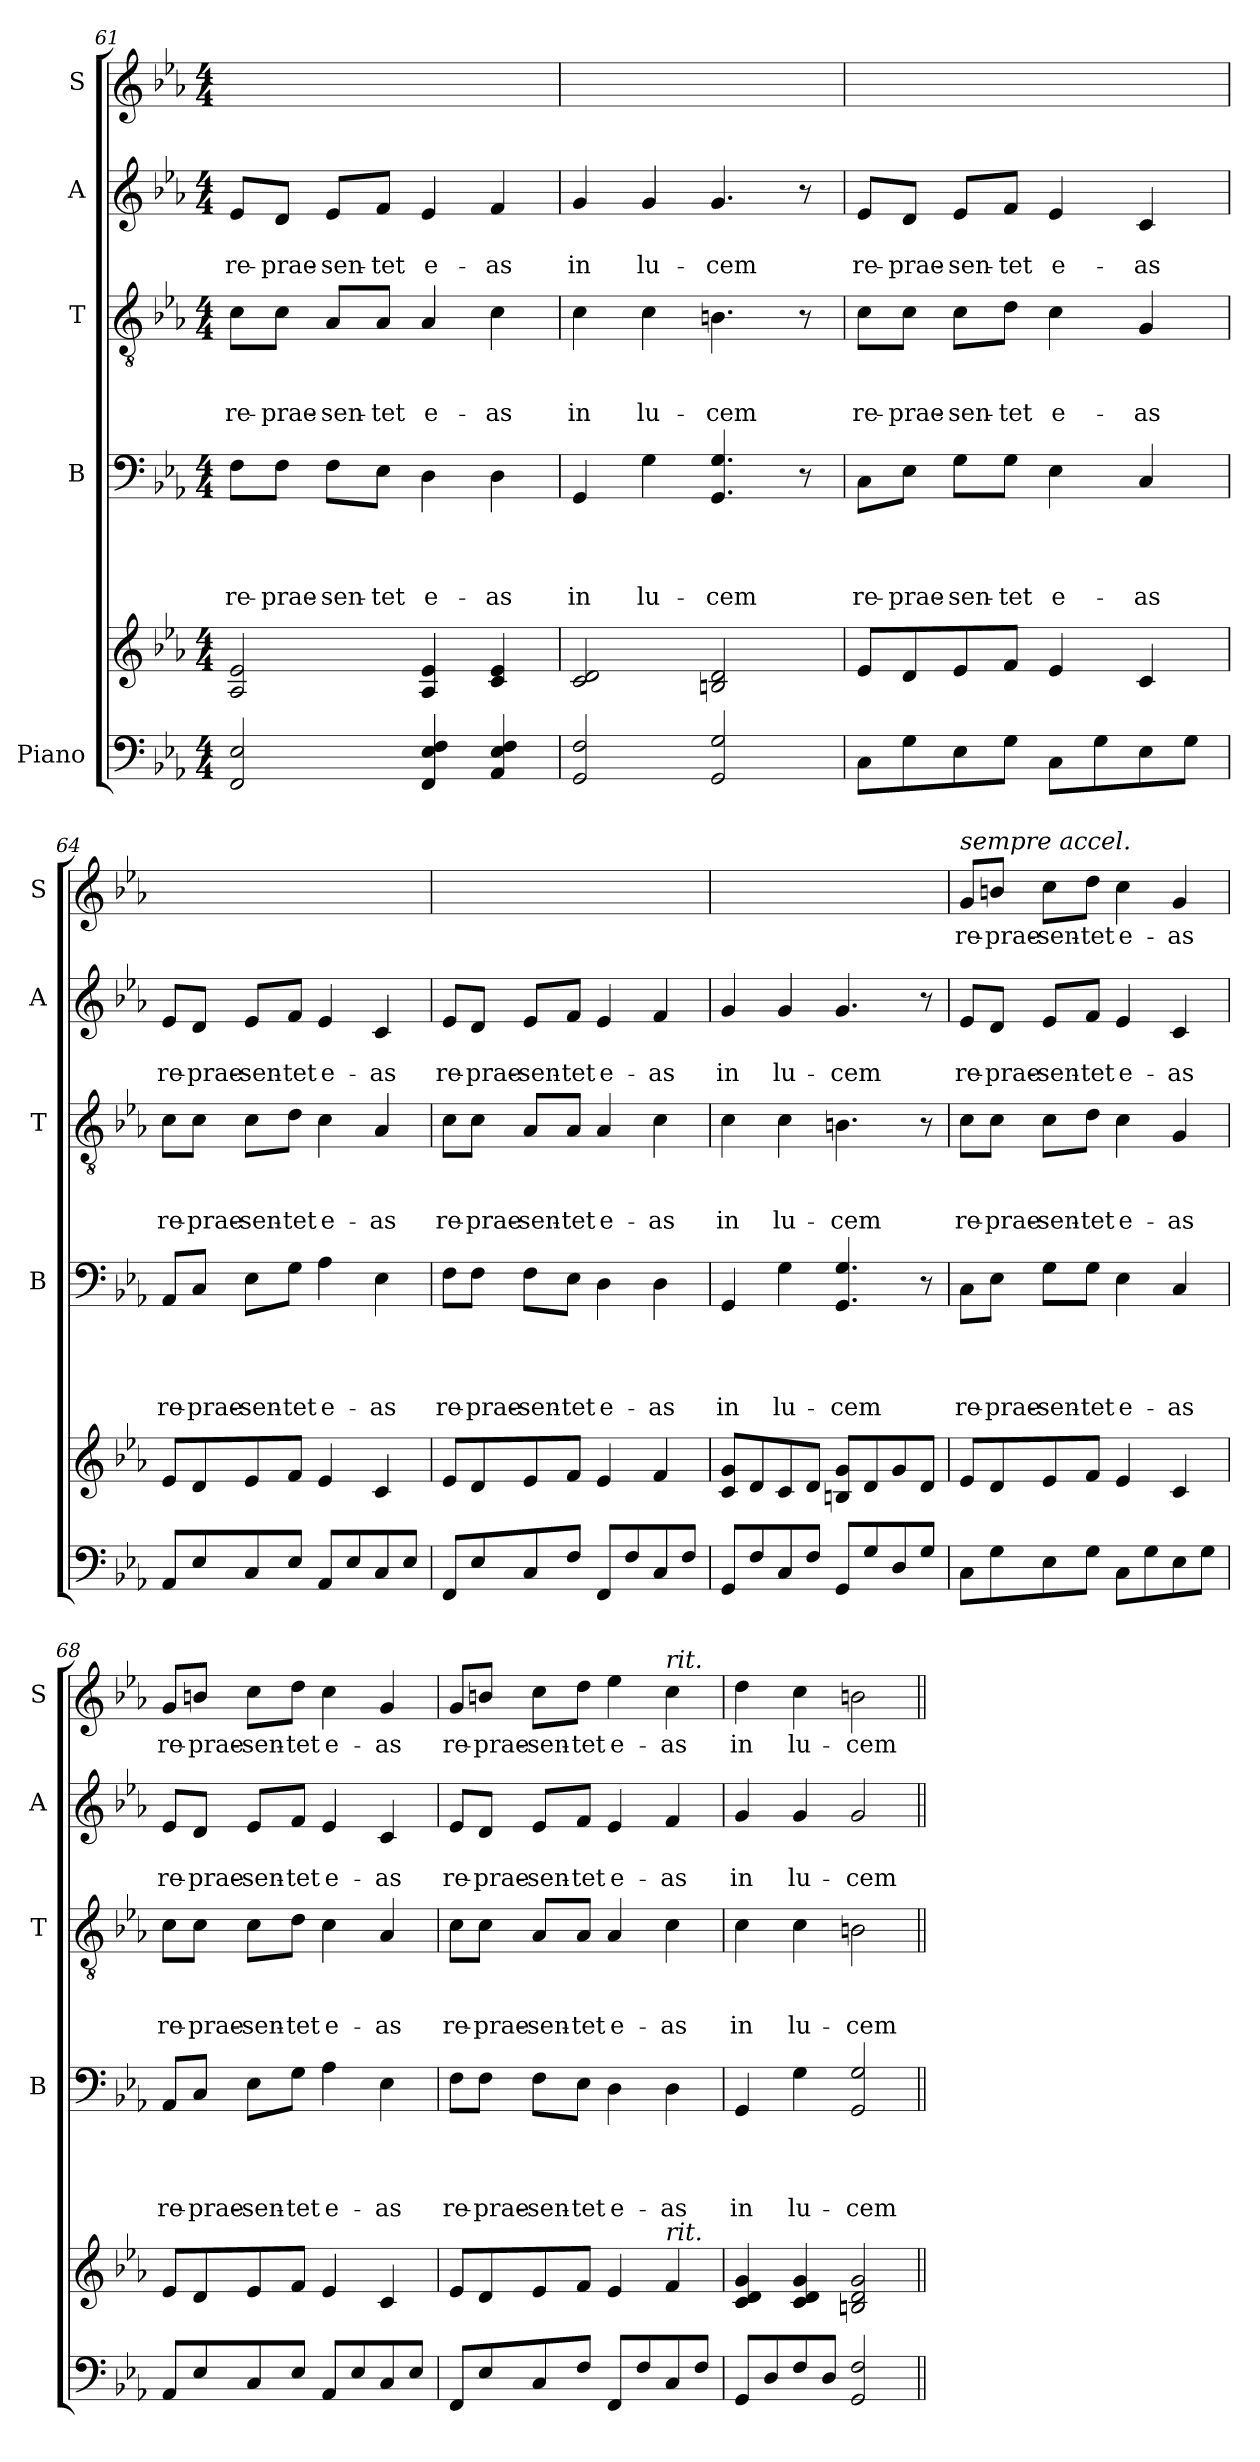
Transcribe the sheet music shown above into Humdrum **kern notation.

**kern	**kern	**kern	**text	**text	**text	**text	**kern	**text	**text	**text	**kern	**text	**text	**kern	**text
*part5	*part5	*part4	*part4	*part4	*part4	*part4	*part3	*part3	*part3	*part3	*part2	*part2	*part2	*part1	*part1
*staff6	*staff5	*staff4	*staff4	*staff4	*staff4	*staff4	*staff3	*staff3	*staff3	*staff3	*staff2	*staff2	*staff2	*staff1	*staff1
*I"Piano	*	*I"B	*	*	*	*	*I"T	*	*	*	*I"A	*	*	*I"S	*
*	*	*I'B	*	*	*	*	*I'T	*	*	*	*I'A	*	*	*I'S	*
*clefF4	*clefG2	*clefF4	*	*	*	*	*clefGv2	*	*	*	*clefG2	*	*	*clefG2	*
*k[b-e-a-]	*k[b-e-a-]	*k[b-e-a-]	*	*	*	*	*k[b-e-a-]	*	*	*	*k[b-e-a-]	*	*	*k[b-e-a-]	*
*c:	*c:	*c:	*	*	*	*	*c:	*	*	*	*c:	*	*	*c:	*
*M4/4	*M4/4	*M4/4	*	*	*	*	*M4/4	*	*	*	*M4/4	*	*	*M4/4	*
=61	=61	=61	=61	=61	=61	=61	=61	=61	=61	=61	=61	=61	=61	=61	=61
!	!	!	!	!	!	!LO:LY:b	!	!	!	!LO:LY:b	!	!	!LO:LY:b	!	!
2FF/ 2E-/	2A-/ 2e-/	8F\L	.	.	.	re-	8c\L	.	.	re-	8e-/L	.	re-	1ryy	.
!	!	!	!	!	!	!LO:LY:b	!	!	!	!LO:LY:b	!	!	!LO:LY:b	!	!
.	.	8F\J	.	.	.	-prae-	8c\J	.	.	-prae-	8d/J	.	-prae-	.	.
!	!	!	!	!	!	!LO:LY:b	!	!	!	!LO:LY:b	!	!	!LO:LY:b	!	!
.	.	8F\L	.	.	.	-sen-	8A-/L	.	.	-sen-	8e-/L	.	-sen-	.	.
!	!	!	!	!	!	!LO:LY:b	!	!	!	!LO:LY:b	!	!	!LO:LY:b	!	!
.	.	8E-\J	.	.	.	-tet	8A-/J	.	.	-tet	8f/J	.	-tet	.	.
!	!	!	!	!	!	!LO:LY:b	!	!	!	!LO:LY:b	!	!	!LO:LY:b	!	!
4FF/ 4E-/ 4F/	4A-/ 4e-/	4D\	.	.	.	e-	4A-/	.	.	e-	4e-/	.	e-	.	.
!	!	!	!	!	!	!LO:LY:b	!	!	!	!LO:LY:b	!	!	!LO:LY:b	!	!
4AA-/ 4E-/ 4F/	4c/ 4e-/	4D\	.	.	.	-as	4c\	.	.	-as	4f/	.	-as	.	.
=62	=62	=62	=62	=62	=62	=62	=62	=62	=62	=62	=62	=62	=62	=62	=62
!	!	!	!	!	!	!LO:LY:b	!	!	!	!LO:LY:b	!	!	!LO:LY:b	!	!
2GG/ 2F/	2c/ 2d/	4GG/	.	.	.	in	4c\	.	.	in	4g/	.	in	1ryy	.
!	!	!	!	!	!	!LO:LY:b	!	!	!	!LO:LY:b	!	!	!LO:LY:b	!	!
.	.	4G\	.	.	.	lu-	4c\	.	.	lu-	4g/	.	lu-	.	.
!	!	!	!	!	!	!LO:LY:b	!	!	!	!LO:LY:b	!	!	!LO:LY:b	!	!
2GG/ 2G/	2Bn/ 2d/	4.GG/ 4.G/	.	.	.	-cem	4.Bn\	.	.	-cem	4.g/	.	-cem	.	.
.	.	8r	.	.	.	.	8r	.	.	.	8r	.	.	.	.
!!LO:PB:g=z
=63	=63	=63	=63	=63	=63	=63	=63	=63	=63	=63	=63	=63	=63	=63	=63
!	!	!	!	!	!	!LO:LY:b	!	!	!	!LO:LY:b	!	!	!LO:LY:b	!	!
8C\L	8e-/L	8C\L	.	.	.	re-	8c\L	.	.	re-	8e-/L	.	re-	1ryy	.
!	!	!	!	!	!	!LO:LY:b	!	!	!	!LO:LY:b	!	!	!LO:LY:b	!	!
8G\	8d/	8E-\J	.	.	.	-prae-	8c\J	.	.	-prae-	8d/J	.	-prae-	.	.
!	!	!	!	!	!	!LO:LY:b	!	!	!	!LO:LY:b	!	!	!LO:LY:b	!	!
8E-\	8e-/	8G\L	.	.	.	-sen-	8c\L	.	.	-sen-	8e-/L	.	-sen-	.	.
!	!	!	!	!	!	!LO:LY:b	!	!	!	!LO:LY:b	!	!	!LO:LY:b	!	!
8G\J	8f/J	8G\J	.	.	.	-tet	8d\J	.	.	-tet	8f/J	.	-tet	.	.
!	!	!	!	!	!	!LO:LY:b	!	!	!	!LO:LY:b	!	!	!LO:LY:b	!	!
8C\L	4e-/	4E-\	.	.	.	e-	4c\	.	.	e-	4e-/	.	e-	.	.
8G\	.	.	.	.	.	.	.	.	.	.	.	.	.	.	.
!	!	!	!	!	!	!LO:LY:b	!	!	!	!LO:LY:b	!	!	!LO:LY:b	!	!
8E-\	4c/	4C/	.	.	.	-as	4G/	.	.	-as	4c/	.	-as	.	.
8G\J	.	.	.	.	.	.	.	.	.	.	.	.	.	.	.
=64	=64	=64	=64	=64	=64	=64	=64	=64	=64	=64	=64	=64	=64	=64	=64
!	!	!	!	!	!	!LO:LY:b	!	!	!	!LO:LY:b	!	!	!LO:LY:b	!	!
8AA-/L	8e-/L	8AA-/L	.	.	.	re-	8c\L	.	.	re-	8e-/L	.	re-	1ryy	.
!	!	!	!	!	!	!LO:LY:b	!	!	!	!LO:LY:b	!	!	!LO:LY:b	!	!
8E-/	8d/	8C/J	.	.	.	-prae-	8c\J	.	.	-prae-	8d/J	.	-prae-	.	.
!	!	!	!	!	!	!LO:LY:b	!	!	!	!LO:LY:b	!	!	!LO:LY:b	!	!
8C/	8e-/	8E-\L	.	.	.	-sen-	8c\L	.	.	-sen-	8e-/L	.	-sen-	.	.
!	!	!	!	!	!	!LO:LY:b	!	!	!	!LO:LY:b	!	!	!LO:LY:b	!	!
8E-/J	8f/J	8G\J	.	.	.	-tet	8d\J	.	.	-tet	8f/J	.	-tet	.	.
!	!	!	!	!	!	!LO:LY:b	!	!	!	!LO:LY:b	!	!	!LO:LY:b	!	!
8AA-/L	4e-/	4A-\	.	.	.	e-	4c\	.	.	e-	4e-/	.	e-	.	.
8E-/	.	.	.	.	.	.	.	.	.	.	.	.	.	.	.
!	!	!	!	!	!	!LO:LY:b	!	!	!	!LO:LY:b	!	!	!LO:LY:b	!	!
8C/	4c/	4E-\	.	.	.	-as	4A-/	.	.	-as	4c/	.	-as	.	.
8E-/J	.	.	.	.	.	.	.	.	.	.	.	.	.	.	.
=65	=65	=65	=65	=65	=65	=65	=65	=65	=65	=65	=65	=65	=65	=65	=65
!	!	!	!	!	!	!LO:LY:b	!	!	!	!LO:LY:b	!	!	!LO:LY:b	!	!
8FF/L	8e-/L	8F\L	.	.	.	re-	8c\L	.	.	re-	8e-/L	.	re-	1ryy	.
!	!	!	!	!	!	!LO:LY:b	!	!	!	!LO:LY:b	!	!	!LO:LY:b	!	!
8E-/	8d/	8F\J	.	.	.	-prae-	8c\J	.	.	-prae-	8d/J	.	-prae-	.	.
!	!	!	!	!	!	!LO:LY:b	!	!	!	!LO:LY:b	!	!	!LO:LY:b	!	!
8C/	8e-/	8F\L	.	.	.	-sen-	8A-/L	.	.	-sen-	8e-/L	.	-sen-	.	.
!	!	!	!	!	!	!LO:LY:b	!	!	!	!LO:LY:b	!	!	!LO:LY:b	!	!
8F/J	8f/J	8E-\J	.	.	.	-tet	8A-/J	.	.	-tet	8f/J	.	-tet	.	.
!	!	!	!	!	!	!LO:LY:b	!	!	!	!LO:LY:b	!	!	!LO:LY:b	!	!
8FF/L	4e-/	4D\	.	.	.	e-	4A-/	.	.	e-	4e-/	.	e-	.	.
8F/	.	.	.	.	.	.	.	.	.	.	.	.	.	.	.
!	!	!	!	!	!	!LO:LY:b	!	!	!	!LO:LY:b	!	!	!LO:LY:b	!	!
8C/	4f/	4D\	.	.	.	-as	4c\	.	.	-as	4f/	.	-as	.	.
8F/J	.	.	.	.	.	.	.	.	.	.	.	.	.	.	.
=66	=66	=66	=66	=66	=66	=66	=66	=66	=66	=66	=66	=66	=66	=66	=66
!	!	!	!	!	!	!LO:LY:b	!	!	!	!LO:LY:b	!	!	!LO:LY:b	!	!
8GG/L	8c/ 8g/L	4GG/	.	.	.	in	4c\	.	.	in	4g/	.	in	1ryy	.
8F/	8d/	.	.	.	.	.	.	.	.	.	.	.	.	.	.
!	!	!	!	!	!	!LO:LY:b	!	!	!	!LO:LY:b	!	!	!LO:LY:b	!	!
8C/	8c/	4G\	.	.	.	lu-	4c\	.	.	lu-	4g/	.	lu-	.	.
8F/J	8d/J	.	.	.	.	.	.	.	.	.	.	.	.	.	.
!	!	!	!	!	!	!LO:LY:b	!	!	!	!LO:LY:b	!	!	!LO:LY:b	!	!
8GG/L	8Bn/ 8g/L	4.GG/ 4.G/	.	.	.	-cem	4.Bn\	.	.	-cem	4.g/	.	-cem	.	.
8G/	8d/	.	.	.	.	.	.	.	.	.	.	.	.	.	.
8D/	8g/	.	.	.	.	.	.	.	.	.	.	.	.	.	.
8G/J	8d/J	8r	.	.	.	.	8r	.	.	.	8r	.	.	.	.
!!LO:LB:g=z
=67	=67	=67	=67	=67	=67	=67	=67	=67	=67	=67	=67	=67	=67	=67	=67
!	!	!	!	!	!	!	!	!	!	!	!	!	!	!LO:TX:a:i:t=sempre accel.	!
!	!	!	!	!	!	!LO:LY:b	!	!	!	!LO:LY:b	!	!	!LO:LY:b	!	!LO:LY:b
8C\L	8e-/L	8C\L	.	.	.	re-	8c\L	.	.	re-	8e-/L	.	re-	8g/L	re-
!	!	!	!	!	!	!LO:LY:b	!	!	!	!LO:LY:b	!	!	!LO:LY:b	!	!LO:LY:b
8G\	8d/	8E-\J	.	.	.	-prae-	8c\J	.	.	-prae-	8d/J	.	-prae-	8bn/J	-prae-
!	!	!	!	!	!	!LO:LY:b	!	!	!	!LO:LY:b	!	!	!LO:LY:b	!	!LO:LY:b
8E-\	8e-/	8G\L	.	.	.	-sen-	8c\L	.	.	-sen-	8e-/L	.	-sen-	8cc\L	-sen-
!	!	!	!	!	!	!LO:LY:b	!	!	!	!LO:LY:b	!	!	!LO:LY:b	!	!LO:LY:b
8G\J	8f/J	8G\J	.	.	.	-tet	8d\J	.	.	-tet	8f/J	.	-tet	8dd\J	-tet
!	!	!	!	!	!	!LO:LY:b	!	!	!	!LO:LY:b	!	!	!LO:LY:b	!	!LO:LY:b
8C\L	4e-/	4E-\	.	.	.	e-	4c\	.	.	e-	4e-/	.	e-	4cc\	e-
8G\	.	.	.	.	.	.	.	.	.	.	.	.	.	.	.
!	!	!	!	!	!	!LO:LY:b	!	!	!	!LO:LY:b	!	!	!LO:LY:b	!	!LO:LY:b
8E-\	4c/	4C/	.	.	.	-as	4G/	.	.	-as	4c/	.	-as	4g/	-as
8G\J	.	.	.	.	.	.	.	.	.	.	.	.	.	.	.
=68	=68	=68	=68	=68	=68	=68	=68	=68	=68	=68	=68	=68	=68	=68	=68
!	!	!	!	!	!	!LO:LY:b	!	!	!	!LO:LY:b	!	!	!LO:LY:b	!	!LO:LY:b
8AA-/L	8e-/L	8AA-/L	.	.	.	re-	8c\L	.	.	re-	8e-/L	.	re-	8g/L	re-
!	!	!	!	!	!	!LO:LY:b	!	!	!	!LO:LY:b	!	!	!LO:LY:b	!	!LO:LY:b
8E-/	8d/	8C/J	.	.	.	-prae-	8c\J	.	.	-prae-	8d/J	.	-prae-	8bn/J	-prae-
!	!	!	!	!	!	!LO:LY:b	!	!	!	!LO:LY:b	!	!	!LO:LY:b	!	!LO:LY:b
8C/	8e-/	8E-\L	.	.	.	-sen-	8c\L	.	.	-sen-	8e-/L	.	-sen-	8cc\L	-sen-
!	!	!	!	!	!	!LO:LY:b	!	!	!	!LO:LY:b	!	!	!LO:LY:b	!	!LO:LY:b
8E-/J	8f/J	8G\J	.	.	.	-tet	8d\J	.	.	-tet	8f/J	.	-tet	8dd\J	-tet
!	!	!	!	!	!	!LO:LY:b	!	!	!	!LO:LY:b	!	!	!LO:LY:b	!	!LO:LY:b
8AA-/L	4e-/	4A-\	.	.	.	e-	4c\	.	.	e-	4e-/	.	e-	4cc\	e-
8E-/	.	.	.	.	.	.	.	.	.	.	.	.	.	.	.
!	!	!	!	!	!	!LO:LY:b	!	!	!	!LO:LY:b	!	!	!LO:LY:b	!	!LO:LY:b
8C/	4c/	4E-\	.	.	.	-as	4A-/	.	.	-as	4c/	.	-as	4g/	-as
8E-/J	.	.	.	.	.	.	.	.	.	.	.	.	.	.	.
=69	=69	=69	=69	=69	=69	=69	=69	=69	=69	=69	=69	=69	=69	=69	=69
!	!	!	!	!	!	!LO:LY:b	!	!	!	!LO:LY:b	!	!	!LO:LY:b	!	!LO:LY:b
8FF/L	8e-/L	8F\L	.	.	.	re-	8c\L	.	.	re-	8e-/L	.	re-	8g/L	re-
!	!	!	!	!	!	!LO:LY:b	!	!	!	!LO:LY:b	!	!	!LO:LY:b	!	!LO:LY:b
8E-/	8d/	8F\J	.	.	.	-prae-	8c\J	.	.	-prae-	8d/J	.	-prae-	8bn/J	-prae-
!	!	!	!	!	!	!LO:LY:b	!	!	!	!LO:LY:b	!	!	!LO:LY:b	!	!LO:LY:b
8C/	8e-/	8F\L	.	.	.	-sen-	8A-/L	.	.	-sen-	8e-/L	.	-sen-	8cc\L	-sen-
!	!	!	!	!	!	!LO:LY:b	!	!	!	!LO:LY:b	!	!	!LO:LY:b	!	!LO:LY:b
8F/J	8f/J	8E-\J	.	.	.	-tet	8A-/J	.	.	-tet	8f/J	.	-tet	8dd\J	-tet
!	!	!	!	!	!	!LO:LY:b	!	!	!	!LO:LY:b	!	!	!LO:LY:b	!	!LO:LY:b
8FF/L	4e-/	4D\	.	.	.	e-	4A-/	.	.	e-	4e-/	.	e-	4ee-\	e-
8F/	.	.	.	.	.	.	.	.	.	.	.	.	.	.	.
!	!	!	!	!	!	!	!	!	!	!	!	!	!	!LO:TX:a:i:t=rit.	!
!	!LO:TX:a:i:t=rit.	!	!	!	!	!	!	!	!	!	!	!	!	!	!
!	!	!	!	!	!	!LO:LY:b	!	!	!	!LO:LY:b	!	!	!LO:LY:b	!	!LO:LY:b
8C/	4f/	4D\	.	.	.	-as	4c\	.	.	-as	4f/	.	-as	4cc\	-as
8F/J	.	.	.	.	.	.	.	.	.	.	.	.	.	.	.
=70	=70	=70	=70	=70	=70	=70	=70	=70	=70	=70	=70	=70	=70	=70	=70
!	!	!	!	!	!	!LO:LY:b	!	!	!	!LO:LY:b	!	!	!LO:LY:b	!	!LO:LY:b
8GG/L	4c/ 4d/ 4g/	4GG/	.	.	.	in	4c\	.	.	in	4g/	.	in	4dd\	in
8D/	.	.	.	.	.	.	.	.	.	.	.	.	.	.	.
!	!	!	!	!	!	!LO:LY:b	!	!	!	!LO:LY:b	!	!	!LO:LY:b	!	!LO:LY:b
8F/	4c/ 4d/ 4g/	4G\	.	.	.	lu-	4c\	.	.	lu-	4g/	.	lu-	4cc\	lu-
8D/J	.	.	.	.	.	.	.	.	.	.	.	.	.	.	.
!	!	!	!	!	!	!LO:LY:b	!	!	!	!LO:LY:b	!	!	!LO:LY:b	!	!LO:LY:b
2GG/ 2F/	2Bn/ 2d/ 2g/	2GG/ 2G/	.	.	.	-cem	2Bn\	.	.	-cem	2g/	.	-cem	2bn\	-cem
=||	=||	=||	=||	=||	=||	=||	=||	=||	=||	=||	=||	=||	=||	=||	=||
*-	*-	*-	*-	*-	*-	*-	*-	*-	*-	*-	*-	*-	*-	*-	*-
